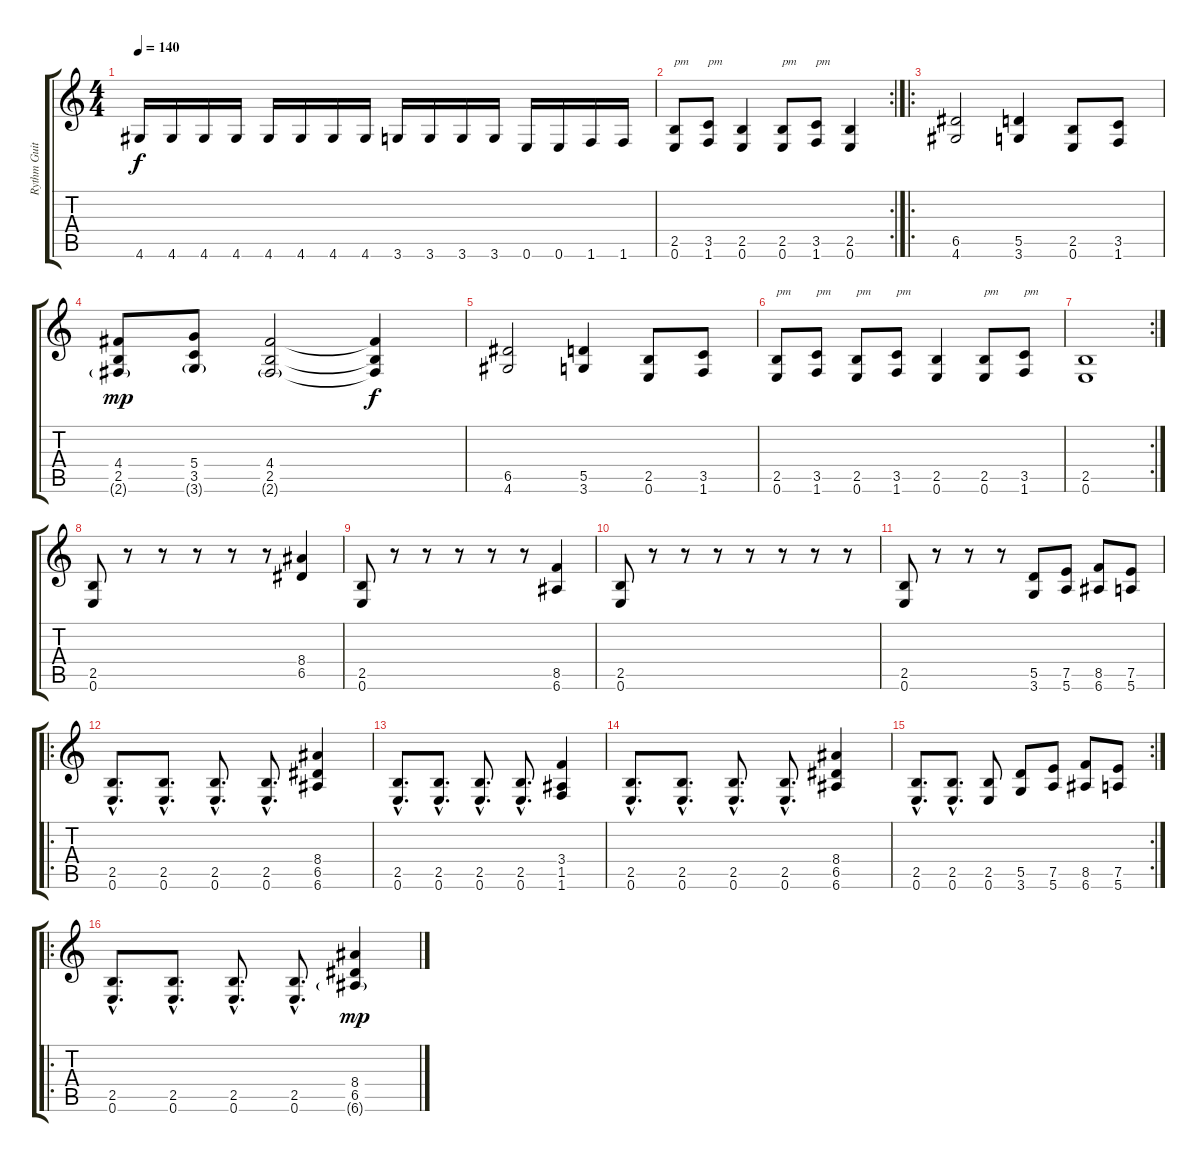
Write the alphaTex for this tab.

\track ("Rythm Guitar" "Rythm Guit") {instrument distortionguitar}
\staff {score tabs}
\tuning (E4 B3 G3 D3 A2 E2) {hide}
\ts (4 4)
\tempo 140
\clef g2
\ks c
4.6.16{dy f} 4.6.16 4.6.16 4.6.16 4.6.16 4.6.16 4.6.16 4.6.16 3.6.16 3.6.16 3.6.16 3.6.16 0.6.16 0.6.16 1.6.16 1.6.16 |
\rc 2
(2.5 0.6).8{txt "pm"} (3.5 1.6).8{txt "pm"} (2.5 0.6).4 (2.5 0.6).8{txt "pm"} (3.5 1.6).8{txt "pm"} (2.5 0.6).4 |
\ro
(6.5 4.6).2 (5.5 3.6).4 (2.5 0.6).8 (3.5 1.6).8 |
(4.4 2.5 2.6{g}).8{dy mp} (5.4 3.5 3.6{g}).8 (4.4 2.5 2.6{g}).2 (4.4{t} 2.5{t} 2.6{t}).4{dy f} |
(6.5 4.6).2 (5.5 3.6).4 (2.5 0.6).8 (3.5 1.6).8 |
(2.5 0.6).8{txt "pm"} (3.5 1.6).8{txt "pm"} (2.5 0.6).8{txt "pm"} (3.5 1.6).8{txt "pm"} (2.5 0.6).4 (2.5 0.6).8{txt "pm"} (3.5 1.6).8{txt "pm"} |
\rc 2
(2.5 0.6).1 |
(2.5 0.6).8 r.8 r.8 r.8 r.8 r.8 (8.4 6.5).4 |
(2.5 0.6).8 r.8 r.8 r.8 r.8 r.8 (8.5 6.6).4 |
(2.5 0.6).8 r.8 r.8 r.8 r.8 r.8 r.8 r.8 |
(2.5 0.6).8 r.8 r.8 r.8 (5.5 3.6).8 (7.5 5.6).8 (8.5 6.6).8 (7.5 5.6).8 |
\ro
(2.5{hac} 0.6{hac}).8{d} (2.5{hac} 0.6{hac}).8{d} (2.5{hac} 0.6{hac}).8{d} (2.5{hac} 0.6{hac}).8{d} (8.4 6.5 6.6).4 |
(2.5{hac} 0.6{hac}).8{d} (2.5{hac} 0.6{hac}).8{d} (2.5{hac} 0.6{hac}).8{d} (2.5{hac} 0.6{hac}).8{d} (3.4 1.5 1.6).4 |
(2.5{hac} 0.6{hac}).8{d} (2.5{hac} 0.6{hac}).8{d} (2.5{hac} 0.6{hac}).8{d} (2.5{hac} 0.6{hac}).8{d} (8.4 6.5 6.6).4 |
\rc 2
(2.5{hac} 0.6{hac}).8{d} (2.5{hac} 0.6{hac}).8{d} (2.5 0.6).8 (5.5 3.6).8 (7.5 5.6).8 (8.5 6.6).8 (7.5 5.6).8 |
\ro
(2.5{hac} 0.6{hac}).8{d} (2.5{hac} 0.6{hac}).8{d} (2.5{hac} 0.6{hac}).8{d} (2.5{hac} 0.6{hac}).8{d} (8.4 6.5 6.6{g}).4{dy mp}
